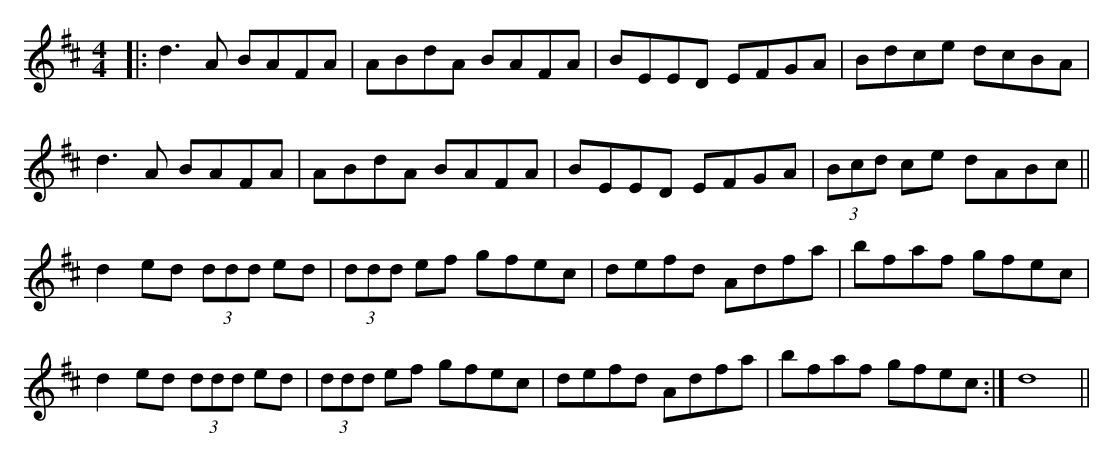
X:1
M:4/4
K:D
|:d3A BAFA|ABdA BAFA|BEED EFGA|Bdce dcBA|
d3A BAFA|ABdA BAFA|BEED EFGA|(3Bcd ce dABc||
d2ed (3ddd ed|(3ddd ef gfec|defd Adfa|bfaf gfec|
d2ed (3ddd ed|(3ddd ef gfec|defd Adfa|bfaf gfec:|d8||
